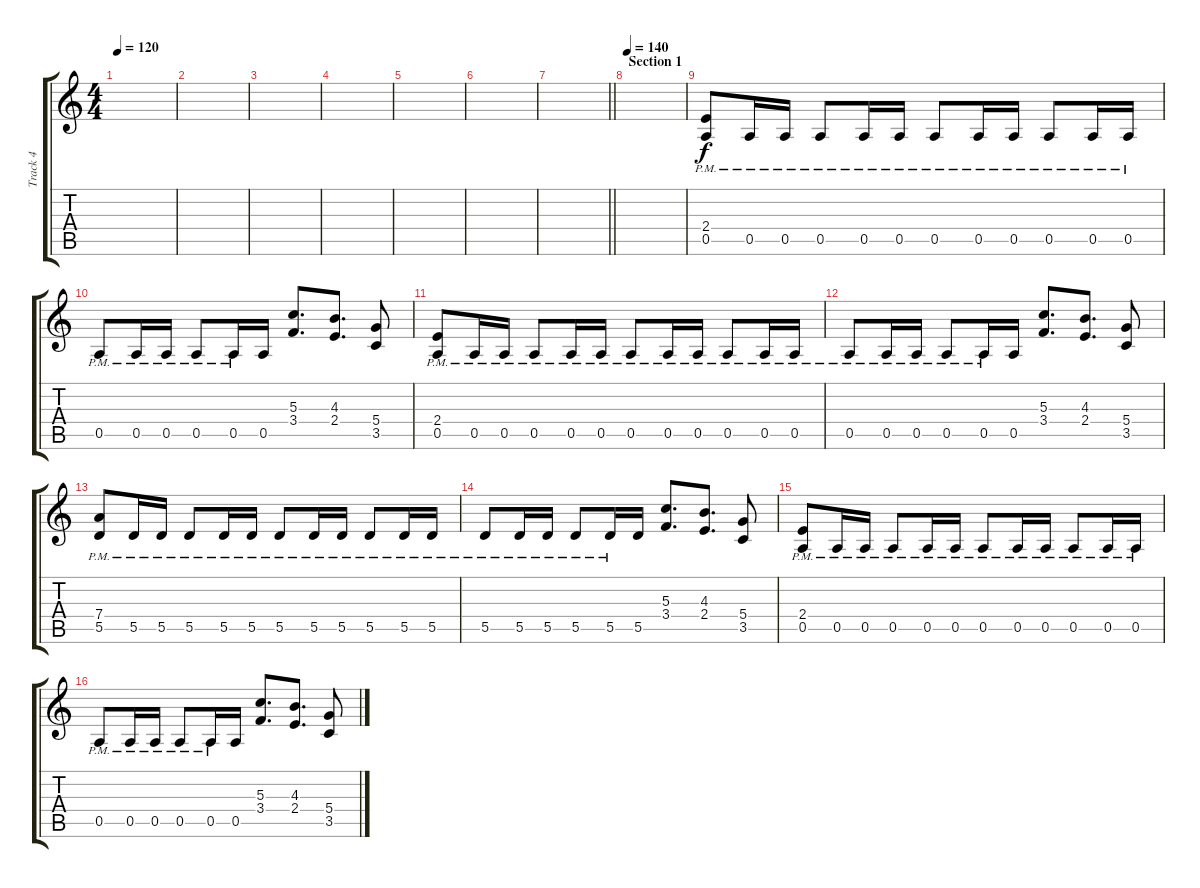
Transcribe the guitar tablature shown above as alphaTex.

\track ("Track 4" "Track 4") {instrument distortionguitar}
\staff {score tabs}
\tuning (E4 B3 G3 D3 A2 E2) {hide}
\ts (4 4)
\tempo 120
\clef g2
\ks c
|
|
|
|
|
|
\barLineRight lightlight
|
\section ("" "Section 1")
\tempo 140
|
(2.4 0.5{pm}).8 0.5{pm}.16 0.5{pm}.16 0.5{pm}.8 0.5{pm}.16 0.5{pm}.16 0.5{pm}.8 0.5{pm}.16 0.5{pm}.16 0.5{pm}.8 0.5{pm}.16 0.5{pm}.16 |
0.5{pm}.8 0.5{pm}.16 0.5{pm}.16 0.5{pm}.8 0.5{pm}.16 0.5.16 (5.3 3.4).8{d} (4.3 2.4).8{d} (5.4 3.5).8 |
(2.4 0.5{pm}).8 0.5{pm}.16 0.5{pm}.16 0.5{pm}.8 0.5{pm}.16 0.5{pm}.16 0.5{pm}.8 0.5{pm}.16 0.5{pm}.16 0.5{pm}.8 0.5{pm}.16 0.5{pm}.16 |
0.5{pm}.8 0.5{pm}.16 0.5{pm}.16 0.5{pm}.8 0.5{pm}.16 0.5.16 (5.3 3.4).8{d} (4.3 2.4).8{d} (5.4 3.5).8 |
(7.4 5.5{pm}).8 5.5{pm}.16 5.5{pm}.16 5.5{pm}.8 5.5{pm}.16 5.5{pm}.16 5.5{pm}.8 5.5{pm}.16 5.5{pm}.16 5.5{pm}.8 5.5{pm}.16 5.5{pm}.16 |
5.5{pm}.8 5.5{pm}.16 5.5{pm}.16 5.5{pm}.8 5.5{pm}.16 5.5.16 (5.3 3.4).8{d} (4.3 2.4).8{d} (5.4 3.5).8 |
(2.4 0.5{pm}).8 0.5{pm}.16 0.5{pm}.16 0.5{pm}.8 0.5{pm}.16 0.5{pm}.16 0.5{pm}.8 0.5{pm}.16 0.5{pm}.16 0.5{pm}.8 0.5{pm}.16 0.5{pm}.16 |
0.5{pm}.8 0.5{pm}.16 0.5{pm}.16 0.5{pm}.8 0.5{pm}.16 0.5.16 (5.3 3.4).8{d} (4.3 2.4).8{d} (5.4 3.5).8
